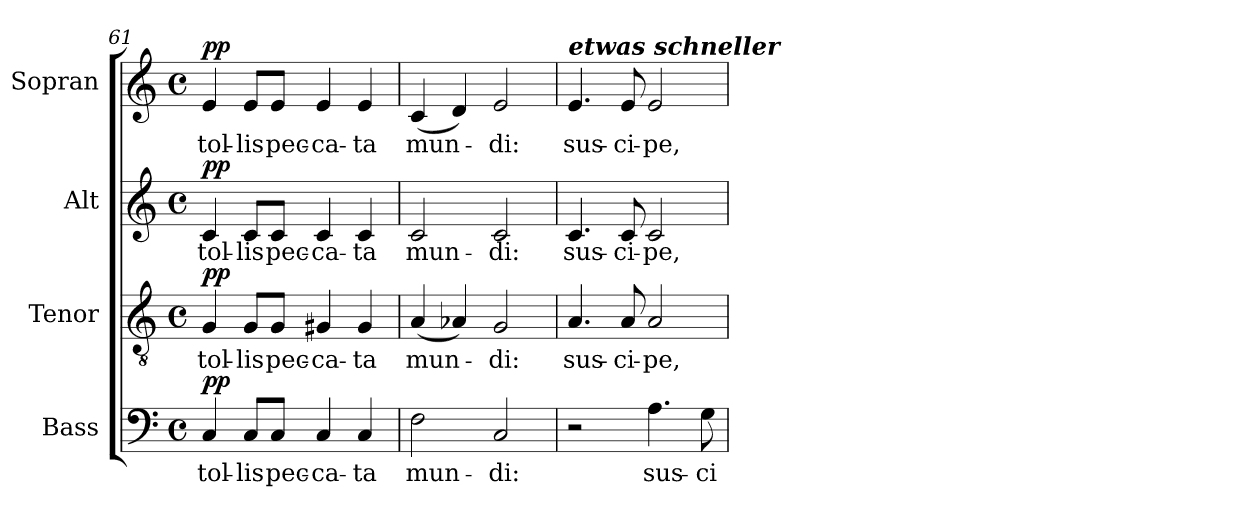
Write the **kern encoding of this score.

**kern	**text	**dynam	**kern	**text	**dynam	**kern	**text	**dynam	**kern	**text	**dynam
*part4	*part4	*part4	*part3	*part3	*part3	*part2	*part2	*part2	*part1	*part1	*part1
*staff4	*staff4	*staff4	*staff3	*staff3	*staff3	*staff2	*staff2	*staff2	*staff1	*staff1	*staff1
*I"Bass	*	*	*I"Tenor	*	*	*I"Alt	*	*	*I"Sopran	*	*
*I'B.	*	*	*I'T.	*	*	*I'A.	*	*	*I'S.	*	*
*clefF4	*	*	*clefGv2	*	*	*clefG2	*	*	*clefG2	*	*
*k[]	*	*	*k[]	*	*	*k[]	*	*	*k[]	*	*
*C:	*	*	*C:	*	*	*C:	*	*	*C:	*	*
*M4/4	*	*	*M4/4	*	*	*M4/4	*	*	*M4/4	*	*
*met(c)	*	*	*met(c)	*	*	*met(c)	*	*	*met(c)	*	*
=61	=61	=61	=61	=61	=61	=61	=61	=61	=61	=61	=61
!	!LO:LY:b	!LO:DY:a	!	!LO:LY:b	!LO:DY:a	!	!LO:LY:b	!LO:DY:a	!	!LO:LY:b	!LO:DY:a
4C/	tol-	pp	4G/	tol-	pp	4c/	tol-	pp	4e/	tol-	pp
!	!LO:LY:b	!	!	!LO:LY:b	!	!	!LO:LY:b	!	!	!LO:LY:b	!
8C/L	-lis	.	8G/L	-lis	.	8c/L	-lis	.	8e/L	-lis	.
!	!LO:LY:b	!	!	!LO:LY:b	!	!	!LO:LY:b	!	!	!LO:LY:b	!
8C/J	pec-	.	8G/J	pec-	.	8c/J	pec-	.	8e/J	pec-	.
!	!LO:LY:b	!	!	!LO:LY:b	!	!	!LO:LY:b	!	!	!LO:LY:b	!
4C/	-ca-	.	4G#X/	-ca-	.	4c/	-ca-	.	4e/	-ca-	.
!	!LO:LY:b	!	!	!LO:LY:b	!	!	!LO:LY:b	!	!	!LO:LY:b	!
4C/	-ta	.	4G#/	-ta	.	4c/	-ta	.	4e/	-ta	.
=62	=62	=62	=62	=62	=62	=62	=62	=62	=62	=62	=62
!	!LO:LY:b	!	!	!LO:LY:b	!	!	!LO:LY:b	!	!	!LO:LY:b	!
2F\	mun-	.	(<4A/	mun-	.	2c/	mun-	.	(<4c/	mun-	.
.	.	.	4A-X/)	.	.	.	.	.	4d/)	.	.
!	!LO:LY:b	!	!	!LO:LY:b	!	!	!LO:LY:b	!	!	!LO:LY:b	!
2C/	-di:	.	2G/	-di:	.	2c/	-di:	.	2e/	-di:	.
=63	=63	=63	=63	=63	=63	=63	=63	=63	=63	=63	=63
!	!	!	!	!	!	!	!	!	!LO:TX:a:Bi:t=etwas schneller	!	!
!	!	!	!	!LO:LY:b	!	!	!LO:LY:b	!	!	!LO:LY:b	!
2r	.	.	4.A/	sus-	.	4.c/	sus-	.	4.e/	sus-	.
!	!	!	!	!LO:LY:b	!	!	!LO:LY:b	!	!	!LO:LY:b	!
.	.	.	8A/	-ci-	.	8c/	-ci-	.	8e/	-ci-	.
!	!LO:LY:b	!	!	!LO:LY:b	!	!	!LO:LY:b	!	!	!LO:LY:b	!
4.A\	sus-	.	2A/	-pe,	.	2c/	-pe,	.	2e/	-pe,	.
!	!LO:LY:b	!	!	!	!	!	!	!	!	!	!
8G\	-ci-	.	.	.	.	.	.	.	.	.	.
=	=	=	=	=	=	=	=	=	=	=	=
*-	*-	*-	*-	*-	*-	*-	*-	*-	*-	*-	*-
